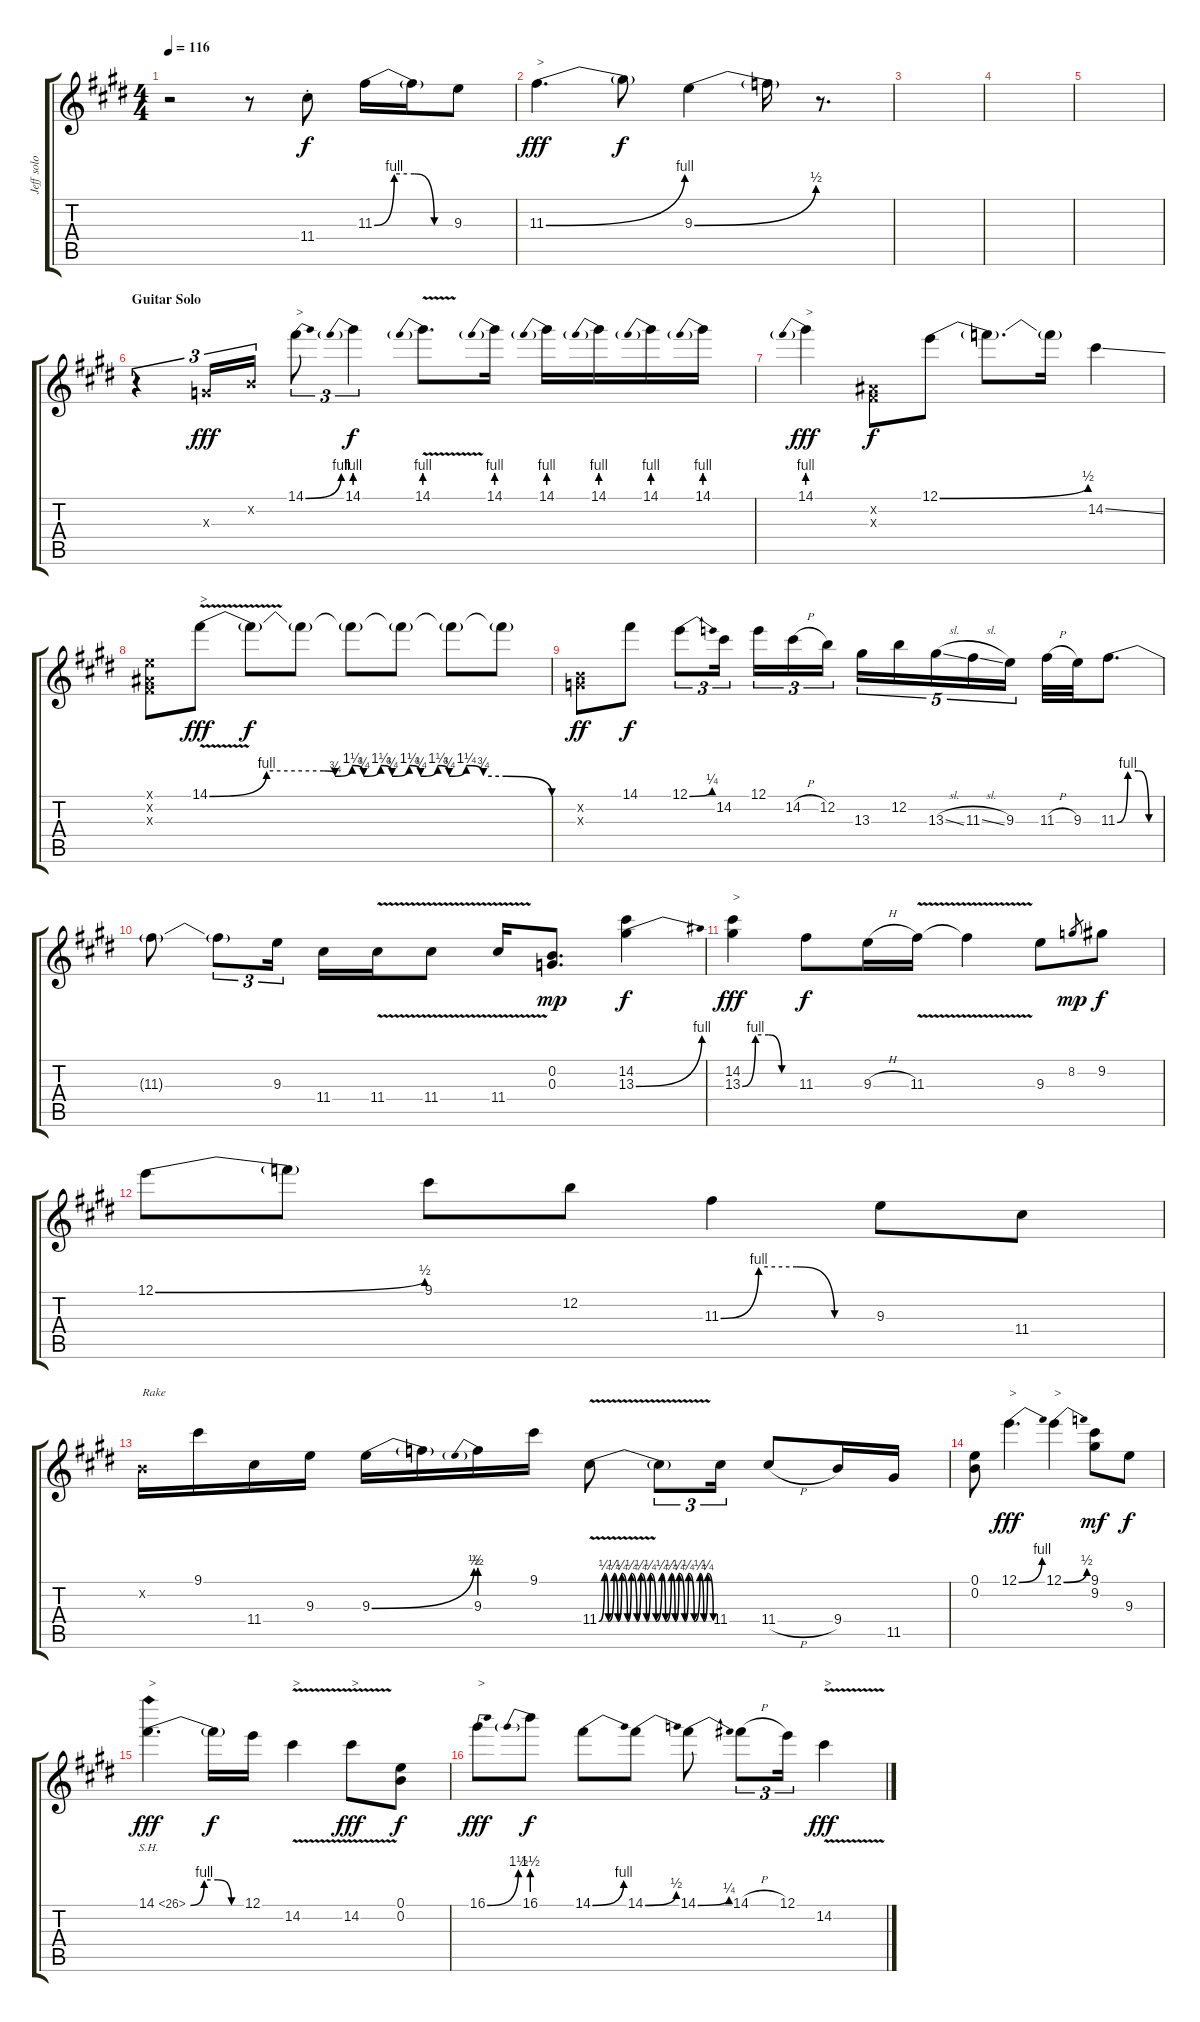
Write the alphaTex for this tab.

\track ("Jeff solo" "Jeff solo") {instrument overdrivenguitar}
\staff {score tabs}
\tuning (E4 B3 G3 D3 A2 E2) {hide}
\ts (4 4)
\tempo 116
\clef g2
\ks e
r.2{dy f} r.8 11.4{st}.8 11.3{be (custom 0 0 15 4 30 4 45 0 60 0)}.16 11.3{t}.16 9.3.8 |
11.3{be (bend 0 0 60 4)}.4{d txt ">" dy fff} 11.3{t}.8{dy f} 9.3{be (bend 0 0 60 2)}.4 9.3{t}.16 r.8{d} |
|
|
|
\section ("" "Guitar Solo")
r.4{tu (3 2)} 0.3{x}.16{tu (3 2) dy fff} 0.2{x}.16{tu (3 2)} 14.1{be (bend 0 0 60 4)}.8{tu (3 2) txt ">"} 14.1{be (prebend 0 4 60 4)}.4{tu (3 2) dy f} 14.1{be (prebend 0 4 60 4) v}.8{d} 14.1{be (prebend 0 4 60 4)}.16 14.1{be (prebend 0 4 60 4)}.16 14.1{be (prebend 0 4 60 4)}.16 14.1{be (prebend 0 4 60 4)}.16 14.1{be (prebend 0 4 60 4)}.16 |
14.1{be (prebend 0 4 60 4)}.4{txt ">" dy fff} (-1.2{x} -1.3{x}).8{dy f} 12.1{be (bend 0 0 60 2)}.8 12.1{t}.8{d} 12.1{t}.16 14.2{ss}.4 |
(0.1{x} -1.2{x} -1.3{x}).8 14.1{be (custom 0 0 10 4 20 4 22 3 25 5 27 3 30 5 32 3 35 5 37 3 40 5 42 3 45 5 48 3 52 3 60 0) v}.8{txt ">" dy fff} 14.1{t}.8{dy f} 14.1{t}.8 14.1{t}.8 14.1{t}.8 14.1{t}.8 14.1{t}.8 |
(0.2{x} 0.3{x}).8{dy ff} 14.1.8{dy f} 12.1{be (bend 0 0 60 1)}.8{tu (3 2)} 14.2.16{tu (3 2) beam splitsecondary} 12.1.16{tu (3 2)} 14.2{h}.16{tu (3 2)} 12.2.16{tu (3 2)} 13.3.16{tu (5 4)} 12.2.16{tu (5 4)} 13.3{sl}.16{tu (5 4)} 11.3{sl}.16{tu (5 4)} 9.3.16{tu (5 4)} 11.3{h}.32 9.3.32 11.3{be (custom 0 0 15 4 30 4 45 0 60 0)}.8{d} |
11.3{t}.8 11.3{t}.8{tu (3 2)} 9.3.16{tu (3 2)} 11.4.16 11.4{v}.16 11.4{v}.8 11.4{v}.16 (0.2 0.3).8{d dy mp} (14.2 13.3{be (bend 0 0 60 4)}).4{dy f} |
(14.2 13.3{be (custom 0 0 15 4 30 4 45 0 60 0)}).4{txt ">" dy fff} 11.3.8{dy f} 9.3{h}.16 11.3{v}.16 11.3{t}.4 9.3.8 8.2.8{gr dy mp} 9.2.8{dy f} |
12.1{be (bend 0 0 60 2)}.8 12.1{t}.8 9.1.8 12.2.8 11.3{be (custom 0 0 15 4 30 4 45 0 60 0)}.4 9.3.8 11.4.8 |
0.2{x}.16{txt "Rake"} 9.1.16 11.4.16 9.3.16 9.3{be (bend 0 0 60 2)}.16 9.3{t}.16 9.3{be (prebend 0 2 60 2)}.16 9.1.16 11.4{be (custom 0 0 3 1 5 0 8 1 10 0 12 1 15 0 17 1 20 0 22 1 25 0 27 1 30 0 33 1 35 0 38 1 40 0 42 1 45 0 47 1 50 0 53 1 55 0 57 1 60 0) v}.8 11.4{t}.8{tu (3 2)} 11.4.16{tu (3 2)} 11.4{h}.8 9.4.16 11.5.16 |
(0.1 0.2).8 12.1{be (bend 0 0 60 4)}.4{d txt ">" dy fff} 12.1{be (bend 0 0 60 2)}.4{txt ">"} (9.1 9.2).8{dy mf} 9.3.8{dy f} |
14.1{be (custom 0 0 15 4 30 4 45 0 60 0) sh 12}.4{d txt ">" dy fff} 14.1{t}.16{dy f} 12.1.16 14.2{v}.4{txt ">"} 14.2{v}.8{txt ">" dy fff} (0.1 0.2).8{dy f} |
16.1{be (bend 0 0 60 6)}.8{txt ">" dy fff} 16.1{be (prebend 0 6 60 6)}.8{dy f} 14.1{be (bend 0 0 60 4)}.8 14.1{be (bend 0 0 60 2)}.8 14.1{be (bend 0 0 60 1)}.8 14.1{h}.8{tu (3 2)} 12.1.16{tu (3 2)} 14.2{v}.4{txt ">" dy fff}
